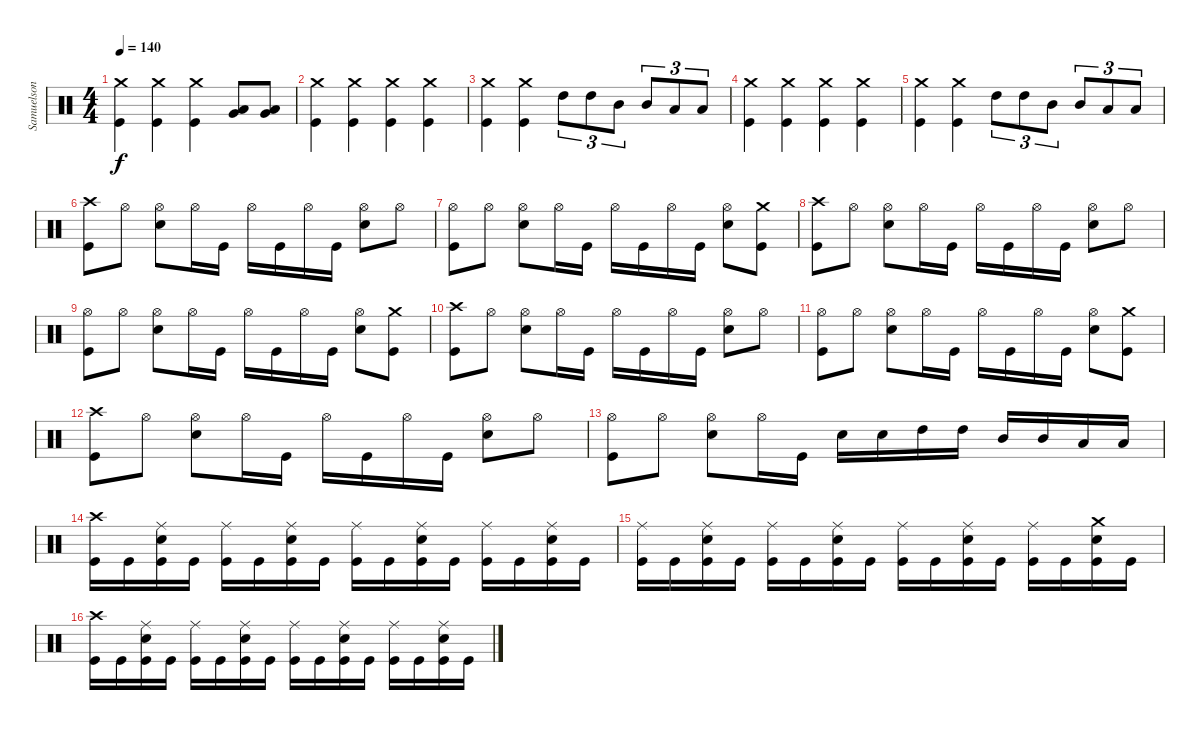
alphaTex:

\track ("Samuelson" "Samuelson") {instrument percussion}
\staff {score}
\articulation defaults
\ts (4 4)
\tempo 140
\clef neutral
\ks c
("Crash medium (hit)" "Kick (hit)").4{dy f} ("Crash medium (hit)" "Kick (hit)").4 ("Crash medium (hit)" "Kick (hit)").4 ("Very Low Tom (hit)" "Low Floor Tom (hit)").8 ("Very Low Tom (hit)" "Low Floor Tom (hit)").8 |
("Crash medium (hit)" "Kick (hit)").4 ("Crash medium (hit)" "Kick (hit)").4 ("Crash medium (hit)" "Kick (hit)").4 ("Crash medium (hit)" "Kick (hit)").4 |
("Crash medium (hit)" "Kick (hit)").4 ("Crash medium (hit)" "Kick (hit)").4 "High Tom (hit)".8{tu (3 2)} "High Tom (hit)".8{tu (3 2)} "Mid Tom (hit)".8{tu (3 2)} "Mid Tom (hit)".8{tu (3 2)} "Low Tom (hit)".8{tu (3 2)} "Low Tom (hit)".8{tu (3 2)} |
("Crash medium (hit)" "Kick (hit)").4 ("Crash medium (hit)" "Kick (hit)").4 ("Crash medium (hit)" "Kick (hit)").4 ("Crash medium (hit)" "Kick (hit)").4 |
("Crash medium (hit)" "Kick (hit)").4 ("Crash medium (hit)" "Kick (hit)").4 "High Tom (hit)".8{tu (3 2)} "High Tom (hit)".8{tu (3 2)} "Mid Tom (hit)".8{tu (3 2)} "Mid Tom (hit)".8{tu (3 2)} "Low Tom (hit)".8{tu (3 2)} "Low Tom (hit)".8{tu (3 2)} |
("Crash high (hit)" "Kick (hit)").8 "Hi-Hat (open)".8 ("Hi-Hat (open)" "Snare (hit) 2").8 "Hi-Hat (open)".16 "Kick (hit)".16 "Hi-Hat (open)".16 "Kick (hit)".16 "Hi-Hat (open)".16 "Kick (hit)".16 ("Hi-Hat (open)" "Snare (hit) 2").8 "Hi-Hat (open)".8 |
("Hi-Hat (open)" "Kick (hit)").8 "Hi-Hat (open)".8 ("Hi-Hat (open)" "Snare (hit) 2").8 "Hi-Hat (open)".16 "Kick (hit)".16 "Hi-Hat (open)".16 "Kick (hit)".16 "Hi-Hat (open)".16 "Kick (hit)".16 ("Hi-Hat (open)" "Snare (hit) 2").8 ("Crash medium (hit)" "Kick (hit)").8 |
("Crash high (hit)" "Kick (hit)").8 "Hi-Hat (open)".8 ("Hi-Hat (open)" "Snare (hit) 2").8 "Hi-Hat (open)".16 "Kick (hit)".16 "Hi-Hat (open)".16 "Kick (hit)".16 "Hi-Hat (open)".16 "Kick (hit)".16 ("Hi-Hat (open)" "Snare (hit) 2").8 "Hi-Hat (open)".8 |
("Hi-Hat (open)" "Kick (hit)").8 "Hi-Hat (open)".8 ("Hi-Hat (open)" "Snare (hit) 2").8 "Hi-Hat (open)".16 "Kick (hit)".16 "Hi-Hat (open)".16 "Kick (hit)".16 "Hi-Hat (open)".16 "Kick (hit)".16 ("Hi-Hat (open)" "Snare (hit) 2").8 ("Crash medium (hit)" "Kick (hit)").8 |
("Crash high (hit)" "Kick (hit)").8 "Hi-Hat (open)".8 ("Hi-Hat (open)" "Snare (hit) 2").8 "Hi-Hat (open)".16 "Kick (hit)".16 "Hi-Hat (open)".16 "Kick (hit)".16 "Hi-Hat (open)".16 "Kick (hit)".16 ("Hi-Hat (open)" "Snare (hit) 2").8 "Hi-Hat (open)".8 |
("Hi-Hat (open)" "Kick (hit)").8 "Hi-Hat (open)".8 ("Hi-Hat (open)" "Snare (hit) 2").8 "Hi-Hat (open)".16 "Kick (hit)".16 "Hi-Hat (open)".16 "Kick (hit)".16 "Hi-Hat (open)".16 "Kick (hit)".16 ("Hi-Hat (open)" "Snare (hit) 2").8 ("Crash medium (hit)" "Kick (hit)").8 |
("Crash high (hit)" "Kick (hit)").8 "Hi-Hat (open)".8 ("Hi-Hat (open)" "Snare (hit) 2").8 "Hi-Hat (open)".16 "Kick (hit)".16 "Hi-Hat (open)".16 "Kick (hit)".16 "Hi-Hat (open)".16 "Kick (hit)".16 ("Hi-Hat (open)" "Snare (hit) 2").8 "Hi-Hat (open)".8 |
("Hi-Hat (open)" "Kick (hit)").8 "Hi-Hat (open)".8 ("Hi-Hat (open)" "Snare (hit) 2").8 "Hi-Hat (open)".16 "Kick (hit)".16 "Snare (hit) 2".16 "Snare (hit) 2".16 "High Tom (hit)".16 "High Tom (hit)".16 "Mid Tom (hit)".16 "Mid Tom (hit)".16 "Low Tom (hit)".16 "Low Tom (hit)".16 |
("Crash high (hit)" "Kick (hit)").16 "Kick (hit)".16 ("Ride (middle)" "Snare (hit) 2" "Kick (hit)").16 "Kick (hit)".16 ("Ride (middle)" "Kick (hit)").16 "Kick (hit)".16 ("Ride (middle)" "Snare (hit) 2" "Kick (hit)").16 "Kick (hit)".16 ("Ride (middle)" "Kick (hit)").16 "Kick (hit)".16 ("Ride (middle)" "Snare (hit) 2" "Kick (hit)").16 "Kick (hit)".16 ("Ride (middle)" "Kick (hit)").16 "Kick (hit)".16 ("Ride (middle)" "Snare (hit) 2" "Kick (hit)").16 "Kick (hit)".16 |
("Ride (middle)" "Kick (hit)").16 "Kick (hit)".16 ("Ride (middle)" "Snare (hit) 2" "Kick (hit)").16 "Kick (hit)".16 ("Ride (middle)" "Kick (hit)").16 "Kick (hit)".16 ("Ride (middle)" "Snare (hit) 2" "Kick (hit)").16 "Kick (hit)".16 ("Ride (middle)" "Kick (hit)").16 "Kick (hit)".16 ("Ride (middle)" "Snare (hit) 2" "Kick (hit)").16 "Kick (hit)".16 ("Ride (middle)" "Kick (hit)").16 "Kick (hit)".16 ("Crash medium (hit)" "Snare (hit) 2" "Kick (hit)").16 "Kick (hit)".16 |
("Crash high (hit)" "Kick (hit)").16 "Kick (hit)".16 ("Ride (middle)" "Snare (hit) 2" "Kick (hit)").16 "Kick (hit)".16 ("Ride (middle)" "Kick (hit)").16 "Kick (hit)".16 ("Ride (middle)" "Snare (hit) 2" "Kick (hit)").16 "Kick (hit)".16 ("Ride (middle)" "Kick (hit)").16 "Kick (hit)".16 ("Ride (middle)" "Snare (hit) 2" "Kick (hit)").16 "Kick (hit)".16 ("Ride (middle)" "Kick (hit)").16 "Kick (hit)".16 ("Ride (middle)" "Snare (hit) 2" "Kick (hit)").16 "Kick (hit)".16
